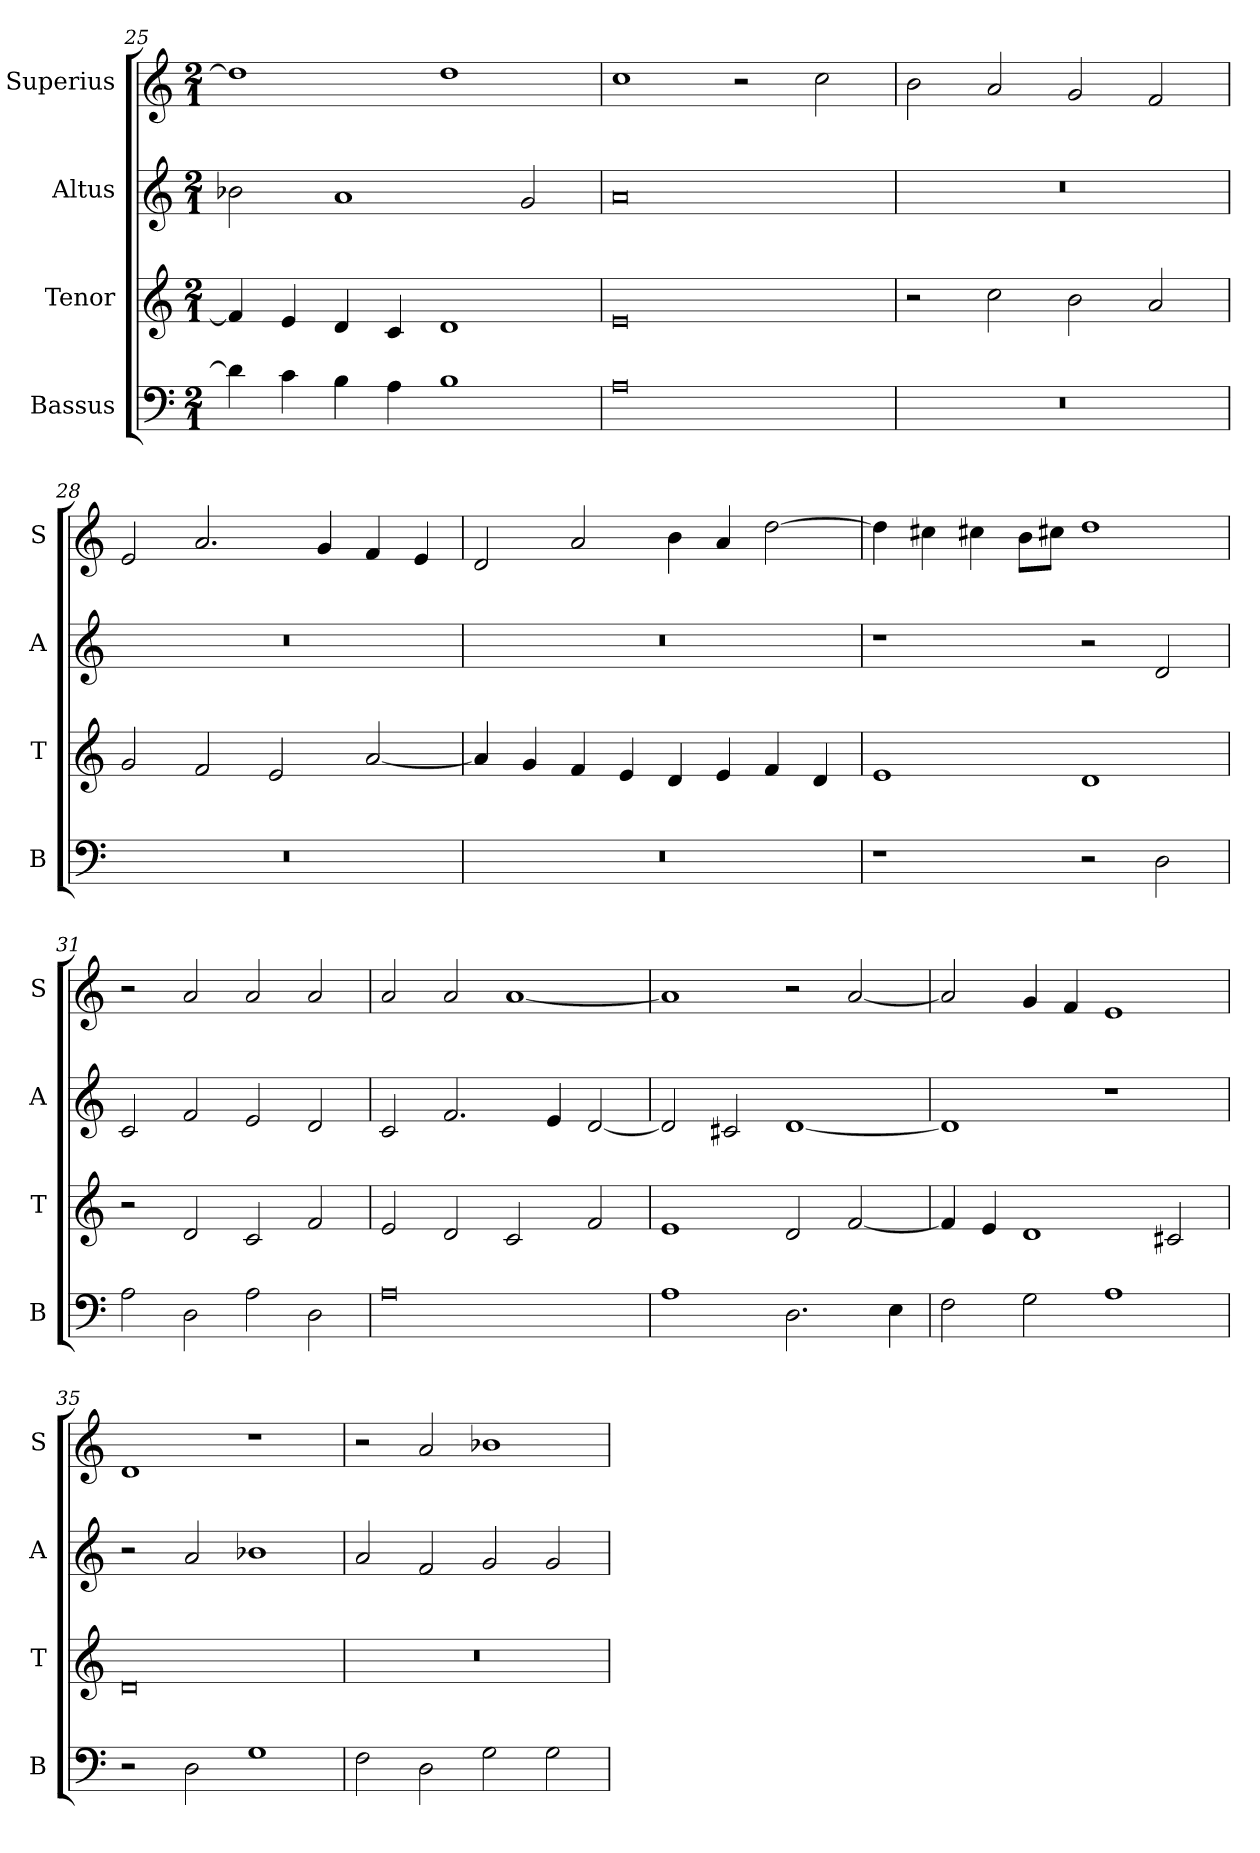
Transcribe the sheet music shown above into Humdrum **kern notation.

**kern	**kern	**kern	**kern
*part4	*part3	*part2	*part1
*staff4	*staff3	*staff2	*staff1
*I"Bassus	*I"Tenor	*I"Altus	*I"Superius
*I'B	*I'T	*I'A	*I'S
*clefF4	*clefG2	*clefG2	*clefG2
*k[]	*k[]	*k[]	*k[]
*C:	*C:	*C:	*C:
*M2/1	*M2/1	*M2/1	*M2/1
=25	=25	=25	=25
4d]	4f]	2b-X	1dd]
4c	4e	.	.
4B	4d	1a	.
4A	4c	.	.
1B	1d	.	1dd
.	.	2g	.
=26	=26	=26	=26
0A	0e	0a	1cc
.	.	.	2r
.	.	.	2cc
=27	=27	=27	=27
0r	2r	0r	2b
.	2cc	.	2a
.	2b	.	2g
.	2a	.	2f
=28	=28	=28	=28
0r	2g	0r	2e
.	2f	.	2.a
.	2e	.	.
.	.	.	4g
.	[2a	.	4f
.	.	.	4e
=29	=29	=29	=29
0r	4a]	0r	2d
.	4g	.	.
.	4f	.	2a
.	4e	.	.
.	4d	.	4b
.	4e	.	4a
.	4f	.	[2dd
.	4d	.	.
=30	=30	=30	=30
1r	1e	1r	4dd]
.	.	.	4cc#X
.	.	.	4cc#X
.	.	.	8bL
.	.	.	8cc#XJ
2r	1d	2r	1dd
2D	.	2d	.
=31	=31	=31	=31
2A	2r	2c	2r
2D	2d	2f	2a
2A	2c	2e	2a
2D	2f	2d	2a
=32	=32	=32	=32
0A	2e	2c	2a
.	2d	2.f	2a
.	2c	.	[1a
.	.	4e	.
.	2f	[2d	.
=33	=33	=33	=33
1A	1e	2d]	1a]
.	.	2c#X	.
2.D	2d	[1d	2r
.	[2f	.	[2a
4E	.	.	.
=34	=34	=34	=34
2F	4f]	1d]	2a]
.	4e	.	.
2G	1d	.	4g
.	.	.	4f
1A	.	1r	1e
.	2c#X	.	.
=35	=35	=35	=35
2r	0d	2r	1d
2D	.	2a	.
1G	.	1b-X	1r
=36	=36	=36	=36
2F	0r	2a	2r
2D	.	2f	2a
2G	.	2g	1b-X
2G	.	2g	.
=	=	=	=
*-	*-	*-	*-
